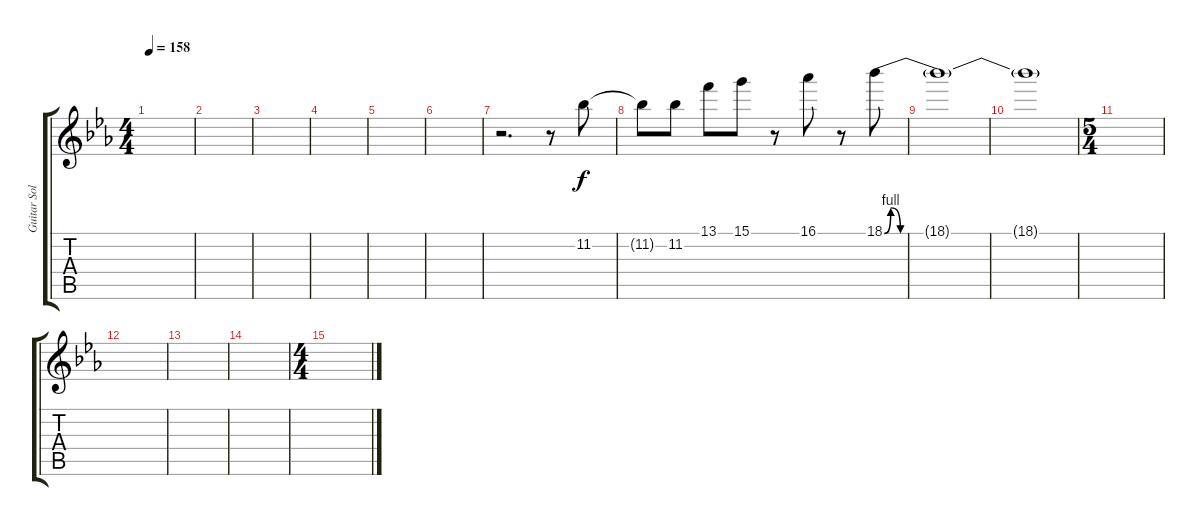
\track ("Guitar Solo" "Guitar Sol") {instrument distortionguitar}
\staff {score tabs}
\tuning (E4 B3 G3 D3 A2 E2) {hide}
\ts (4 4)
\tempo 158
\clef g2
\ks eb
|
|
|
|
|
|
r.2{d} r.8 11.2.8 |
11.2{t}.8 11.2.8 13.1.8 15.1.8 r.8 16.1.8 r.8 18.1{be (custom 0 0 2 4 5 0 45 0 60 0)}.8 |
18.1{t}.1 |
18.1{t}.1 |
\ts (5 4)
|
|
|
|
\ts (4 4)
